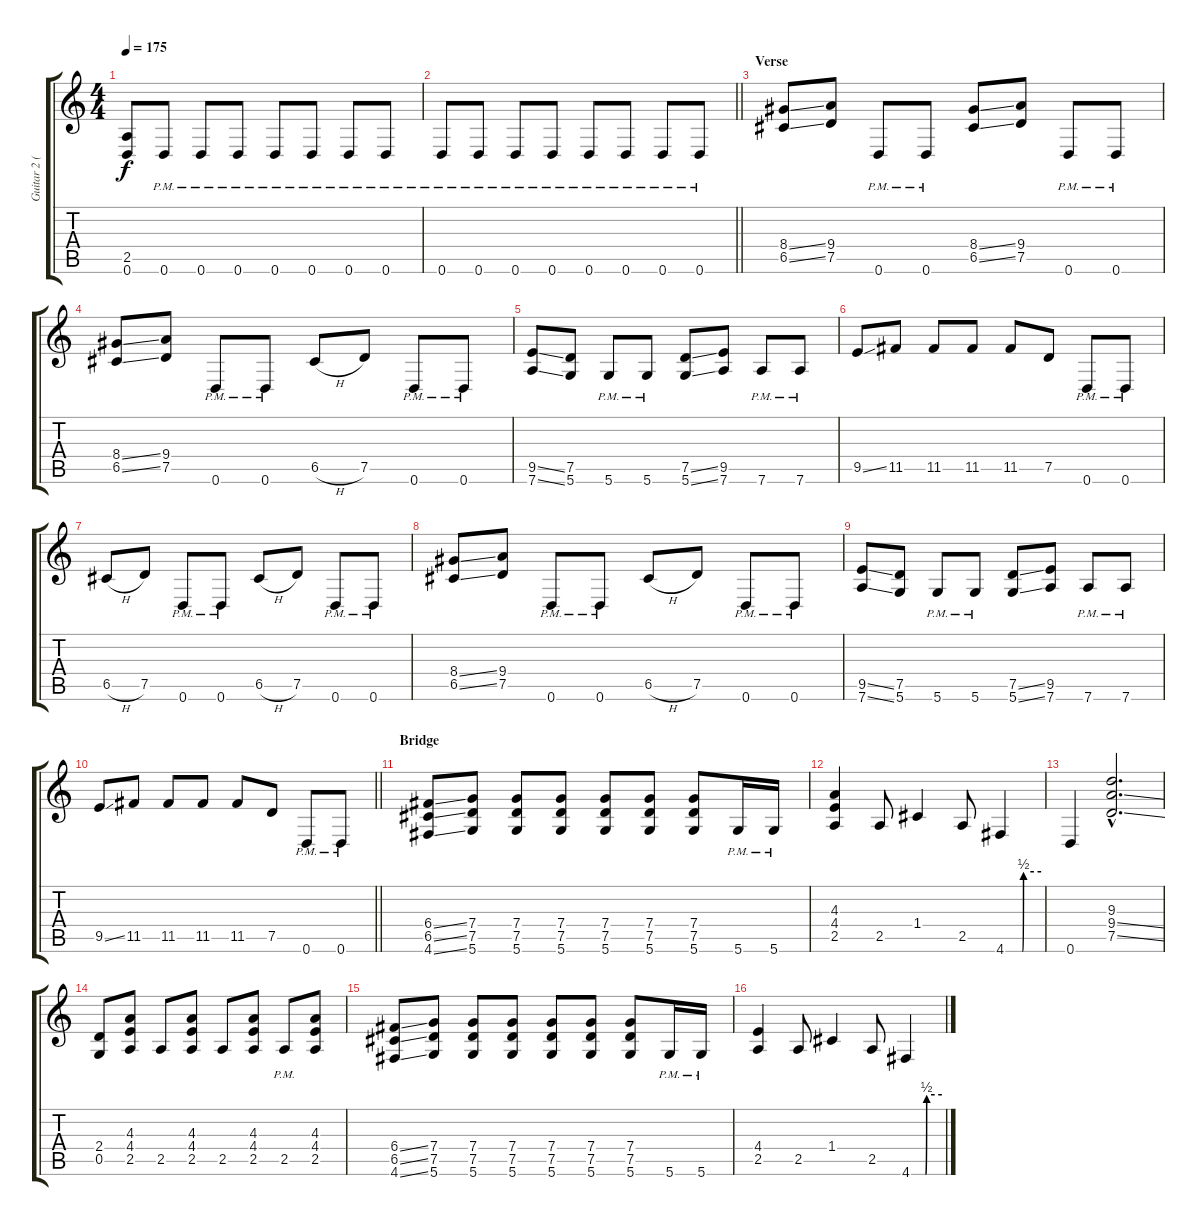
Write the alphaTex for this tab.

\track ("Guitar 2 (Rhythm)" "Guitar 2 (") {instrument distortionguitar}
\staff {score tabs}
\tuning (D4 A3 F3 C3 G2 D2) {hide}
\ts (4 4)
\tempo 175
\clef g2
\ks c
(2.5 0.6).8{dy f} 0.6{pm}.8 0.6{pm}.8 0.6{pm}.8 0.6{pm}.8 0.6{pm}.8 0.6{pm}.8 0.6{pm}.8 |
\barLineRight lightlight
0.6{pm}.8 0.6{pm}.8 0.6{pm}.8 0.6{pm}.8 0.6{pm}.8 0.6{pm}.8 0.6{pm}.8 0.6{pm}.8 |
\section ("" "Verse")
(8.4{ss} 6.5{ss}).8 (9.4 7.5).8 0.6{pm}.8 0.6{pm}.8 (8.4{ss} 6.5{ss}).8 (9.4 7.5).8 0.6{pm}.8 0.6{pm}.8 |
(8.4{ss} 6.5{ss}).8 (9.4 7.5).8 0.6{pm}.8 0.6{pm}.8 6.5{h}.8 7.5.8 0.6{pm}.8 0.6{pm}.8 |
(9.5{ss} 7.6{ss}).8 (7.5 5.6).8 5.6{pm}.8 5.6{pm}.8 (7.5{ss} 5.6{ss}).8 (9.5 7.6).8 7.6{pm}.8 7.6{pm}.8 |
9.5{ss}.8 11.5.8 11.5.8 11.5.8 11.5.8 7.5.8 0.6{pm}.8 0.6{pm}.8 |
6.5{h}.8 7.5.8 0.6{pm}.8 0.6{pm}.8 6.5{h}.8 7.5.8 0.6{pm}.8 0.6{pm}.8 |
(8.4{ss} 6.5{ss}).8 (9.4 7.5).8 0.6{pm}.8 0.6{pm}.8 6.5{h}.8 7.5.8 0.6{pm}.8 0.6{pm}.8 |
(9.5{ss} 7.6{ss}).8 (7.5 5.6).8 5.6{pm}.8 5.6{pm}.8 (7.5{ss} 5.6{ss}).8 (9.5 7.6).8 7.6{pm}.8 7.6{pm}.8 |
\barLineRight lightlight
9.5{ss}.8 11.5.8 11.5.8 11.5.8 11.5.8 7.5.8 0.6{pm}.8 0.6{pm}.8 |
\section ("" "Bridge")
(6.4{ss} 6.5{ss} 4.6{ss}).8 (7.4 7.5 5.6).8 (7.4 7.5 5.6).8 (7.4 7.5 5.6).8 (7.4 7.5 5.6).8 (7.4 7.5 5.6).8 (7.4 7.5 5.6).8 5.6{pm}.16 5.6{pm}.16 |
(4.3 4.4 2.5).4 2.5.8 1.4.4 2.5.8 4.6{be (custom 0 0 28 0 30 2 60 2)}.4 |
0.6.4 (9.3{hac} 9.4{ss hac} 7.5{ss hac}).2{d} |
(2.4 0.5).8 (4.3 4.4 2.5).8 2.5.8 (4.3 4.4 2.5).8 2.5.8 (4.3 4.4 2.5).8 2.5{pm}.8 (4.3 4.4 2.5).8 |
(6.4{ss} 6.5{ss} 4.6{ss}).8 (7.4 7.5 5.6).8 (7.4 7.5 5.6).8 (7.4 7.5 5.6).8 (7.4 7.5 5.6).8 (7.4 7.5 5.6).8 (7.4 7.5 5.6).8 5.6{pm}.16 5.6{pm}.16 |
(4.4 2.5).4 2.5.8 1.4.4 2.5.8 4.6{be (custom 0 0 28 0 30 2 60 2)}.4
